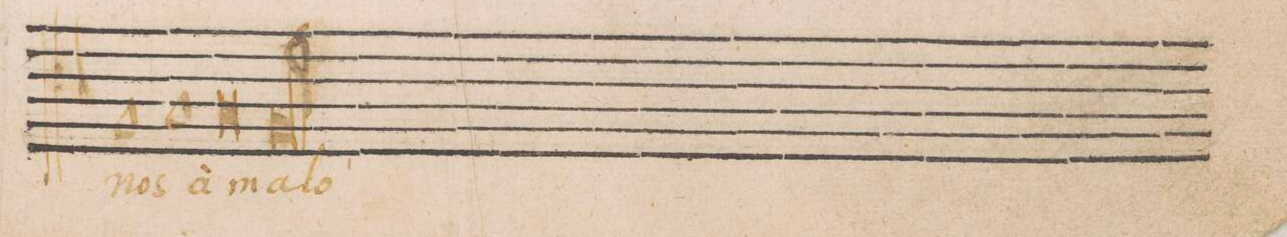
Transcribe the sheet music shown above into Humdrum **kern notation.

**kern	**text
*I"TENOR	*
*clefC4	*
*k[b-]	*
*met(C|)	*
*M2/1	*
1F	nos
1G	a
=50-	=50-
0G	ma-
=51-	=51-
00.F	-lo
=52-	=52-
=53-	=53-
=||	=||
*-	*-
